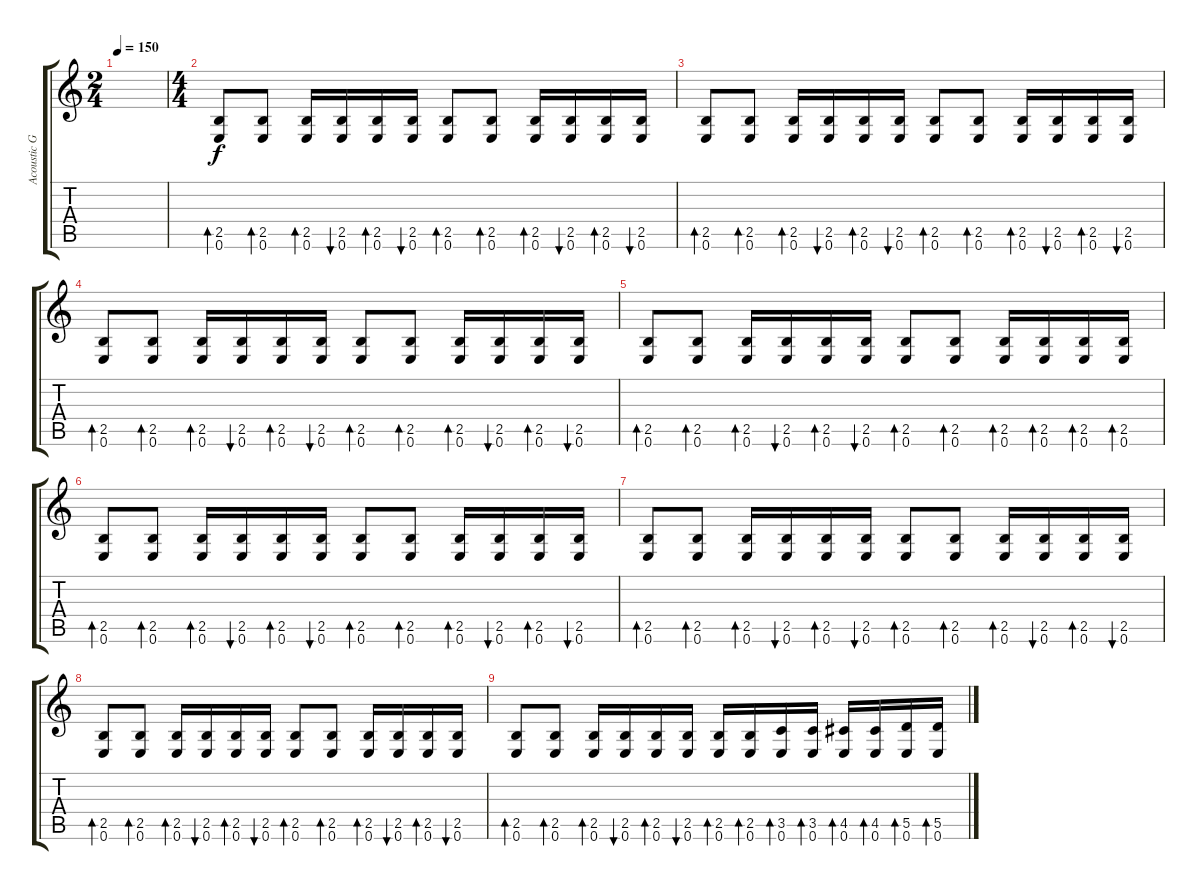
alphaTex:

\track ("Acoustic Guitar" "Acoustic G") {instrument acousticguitarsteel}
\staff {score tabs}
\tuning (E4 B3 G3 D3 A2 E2) {hide}
\ts (2 4)
\tempo 150
\clef g2
\ks c
|
\ts (4 4)
(2.5 0.6).8{bd 120 instrument acousticguitarsteel} (2.5 0.6).8{bd 120} (2.5 0.6).16{bd 120} (2.5 0.6).16{bu 120} (2.5 0.6).16{bd 120} (2.5 0.6).16{bu 120} (2.5 0.6).8{bd 120} (2.5 0.6).8{bd 120} (2.5 0.6).16{bd 120} (2.5 0.6).16{bu 120} (2.5 0.6).16{bd 120} (2.5 0.6).16{bu 120} |
(2.5 0.6).8{bd 120 instrument acousticguitarsteel} (2.5 0.6).8{bd 120} (2.5 0.6).16{bd 120} (2.5 0.6).16{bu 120} (2.5 0.6).16{bd 120} (2.5 0.6).16{bu 120} (2.5 0.6).8{bd 120} (2.5 0.6).8{bd 120} (2.5 0.6).16{bd 120} (2.5 0.6).16{bu 120} (2.5 0.6).16{bd 120} (2.5 0.6).16{bu 120} |
(2.5 0.6).8{bd 120 instrument acousticguitarsteel} (2.5 0.6).8{bd 120} (2.5 0.6).16{bd 120} (2.5 0.6).16{bu 120} (2.5 0.6).16{bd 120} (2.5 0.6).16{bu 120} (2.5 0.6).8{bd 120} (2.5 0.6).8{bd 120} (2.5 0.6).16{bd 120} (2.5 0.6).16{bu 120} (2.5 0.6).16{bd 120} (2.5 0.6).16{bu 120} |
(2.5 0.6).8{bd 120 instrument acousticguitarsteel} (2.5 0.6).8{bd 120} (2.5 0.6).16{bd 120} (2.5 0.6).16{bu 120} (2.5 0.6).16{bd 120} (2.5 0.6).16{bu 120} (2.5 0.6).8{bd 120} (2.5 0.6).8{bd 120} (2.5 0.6).16{bd 120} (2.5 0.6).16{bd 120} (2.5 0.6).16{bd 120} (2.5 0.6).16{bd 120} |
(2.5 0.6).8{bd 120 instrument acousticguitarsteel} (2.5 0.6).8{bd 120} (2.5 0.6).16{bd 120} (2.5 0.6).16{bu 120} (2.5 0.6).16{bd 120} (2.5 0.6).16{bu 120} (2.5 0.6).8{bd 120} (2.5 0.6).8{bd 120} (2.5 0.6).16{bd 120} (2.5 0.6).16{bu 120} (2.5 0.6).16{bd 120} (2.5 0.6).16{bu 120} |
(2.5 0.6).8{bd 120 instrument acousticguitarsteel} (2.5 0.6).8{bd 120} (2.5 0.6).16{bd 120} (2.5 0.6).16{bu 120} (2.5 0.6).16{bd 120} (2.5 0.6).16{bu 120} (2.5 0.6).8{bd 120} (2.5 0.6).8{bd 120} (2.5 0.6).16{bd 120} (2.5 0.6).16{bu 120} (2.5 0.6).16{bd 120} (2.5 0.6).16{bu 120} |
(2.5 0.6).8{bd 120 instrument acousticguitarsteel} (2.5 0.6).8{bd 120} (2.5 0.6).16{bd 120} (2.5 0.6).16{bu 120} (2.5 0.6).16{bd 120} (2.5 0.6).16{bu 120} (2.5 0.6).8{bd 120} (2.5 0.6).8{bd 120} (2.5 0.6).16{bd 120} (2.5 0.6).16{bu 120} (2.5 0.6).16{bd 120} (2.5 0.6).16{bu 120} |
(2.5 0.6).8{bd 120 instrument acousticguitarsteel} (2.5 0.6).8{bd 120} (2.5 0.6).16{bd 120} (2.5 0.6).16{bu 120} (2.5 0.6).16{bd 120} (2.5 0.6).16{bu 120} (2.5 0.6).16{bd 120} (2.5 0.6).16{bd 120} (3.5 0.6).16{bd 120} (3.5 0.6).16{bd 120} (4.5 0.6).16{bd 120} (4.5 0.6).16{bd 120} (5.5 0.6).16{bd 120} (5.5 0.6).16{bd 120}
